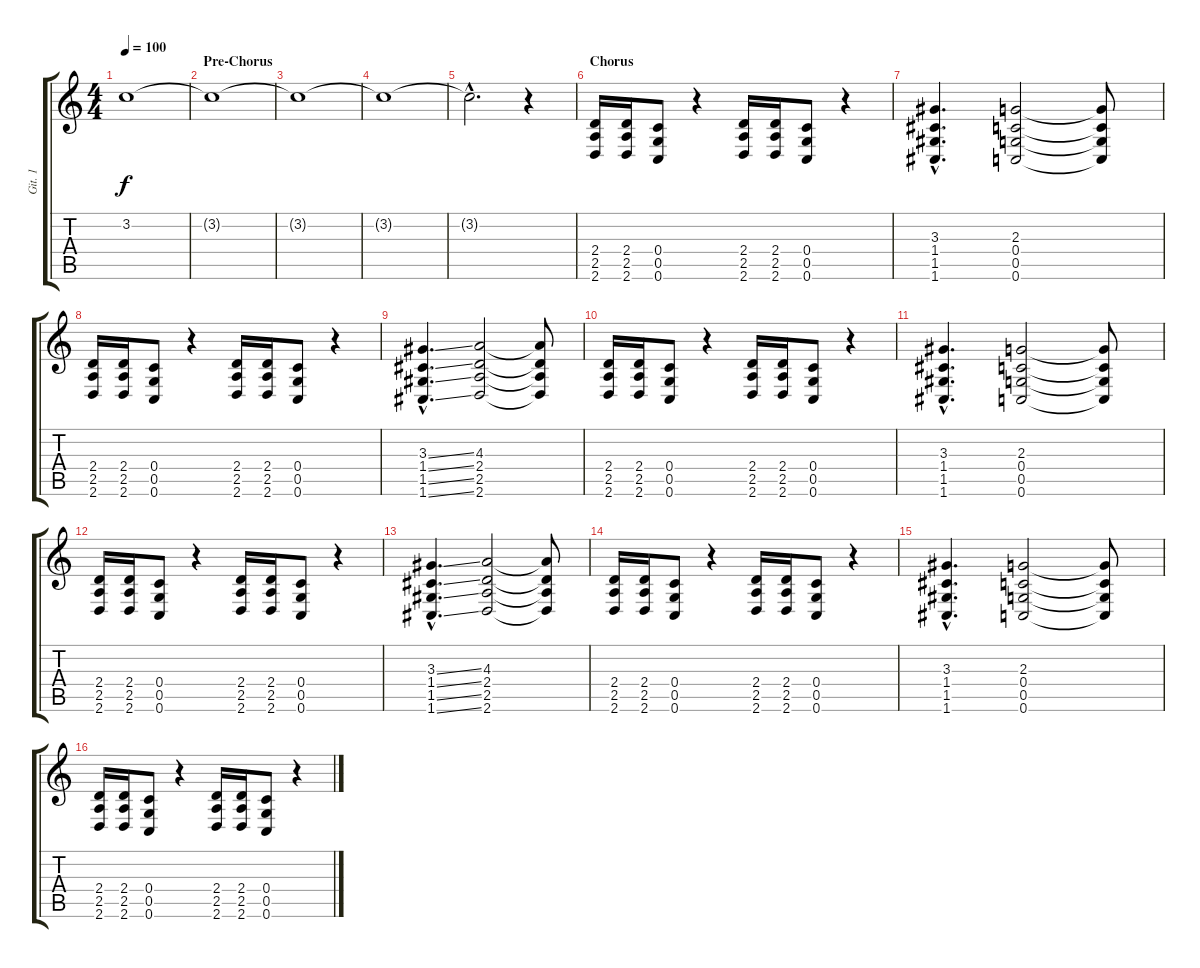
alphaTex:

\track ("Git. 1" "Git. 1") {instrument distortionguitar}
\staff {score tabs}
\tuning (D4 A3 F3 C3 G2 C2) {hide}
\ts (4 4)
\tempo 100
\clef g2
\ks c
3.2{t}.1{dy f} |
\section ("" "Pre-Chorus")
3.2{t}.1{balance 16} |
3.2{t}.1{balance 0} |
3.2{t}.1{balance 16} |
3.2{hac t}.2{d balance 0} r.4 |
\section ("" "Chorus")
(2.4 2.5 2.6).16 (2.4 2.5 2.6).16 (0.4 0.5 0.6).8 r.4 (2.4 2.5 2.6).16 (2.4 2.5 2.6).16 (0.4 0.5 0.6).8 r.4 |
(3.3{hac} 1.4{hac} 1.5{hac} 1.6{hac}).4{d} (2.3 0.4 0.5 0.6).2 (2.3{t} 0.4{t} 0.5{t} 0.6{t}).8 |
(2.4 2.5 2.6).16 (2.4 2.5 2.6).16 (0.4 0.5 0.6).8 r.4 (2.4 2.5 2.6).16 (2.4 2.5 2.6).16 (0.4 0.5 0.6).8 r.4 |
(3.3{ss hac} 1.4{ss hac} 1.5{ss hac} 1.6{ss hac}).4{d} (4.3 2.4 2.5 2.6).2 (4.3{t} 2.4{t} 2.5{t} 2.6{t}).8 |
(2.4 2.5 2.6).16 (2.4 2.5 2.6).16 (0.4 0.5 0.6).8 r.4 (2.4 2.5 2.6).16 (2.4 2.5 2.6).16 (0.4 0.5 0.6).8 r.4 |
(3.3{hac} 1.4{hac} 1.5{hac} 1.6{hac}).4{d} (2.3 0.4 0.5 0.6).2 (2.3{t} 0.4{t} 0.5{t} 0.6{t}).8 |
(2.4 2.5 2.6).16 (2.4 2.5 2.6).16 (0.4 0.5 0.6).8 r.4 (2.4 2.5 2.6).16 (2.4 2.5 2.6).16 (0.4 0.5 0.6).8 r.4 |
(3.3{ss hac} 1.4{ss hac} 1.5{ss hac} 1.6{ss hac}).4{d} (4.3 2.4 2.5 2.6).2 (4.3{t} 2.4{t} 2.5{t} 2.6{t}).8 |
(2.4 2.5 2.6).16 (2.4 2.5 2.6).16 (0.4 0.5 0.6).8 r.4 (2.4 2.5 2.6).16 (2.4 2.5 2.6).16 (0.4 0.5 0.6).8 r.4 |
(3.3{hac} 1.4{hac} 1.5{hac} 1.6{hac}).4{d} (2.3 0.4 0.5 0.6).2 (2.3{t} 0.4{t} 0.5{t} 0.6{t}).8 |
(2.4 2.5 2.6).16 (2.4 2.5 2.6).16 (0.4 0.5 0.6).8 r.4 (2.4 2.5 2.6).16 (2.4 2.5 2.6).16 (0.4 0.5 0.6).8 r.4
